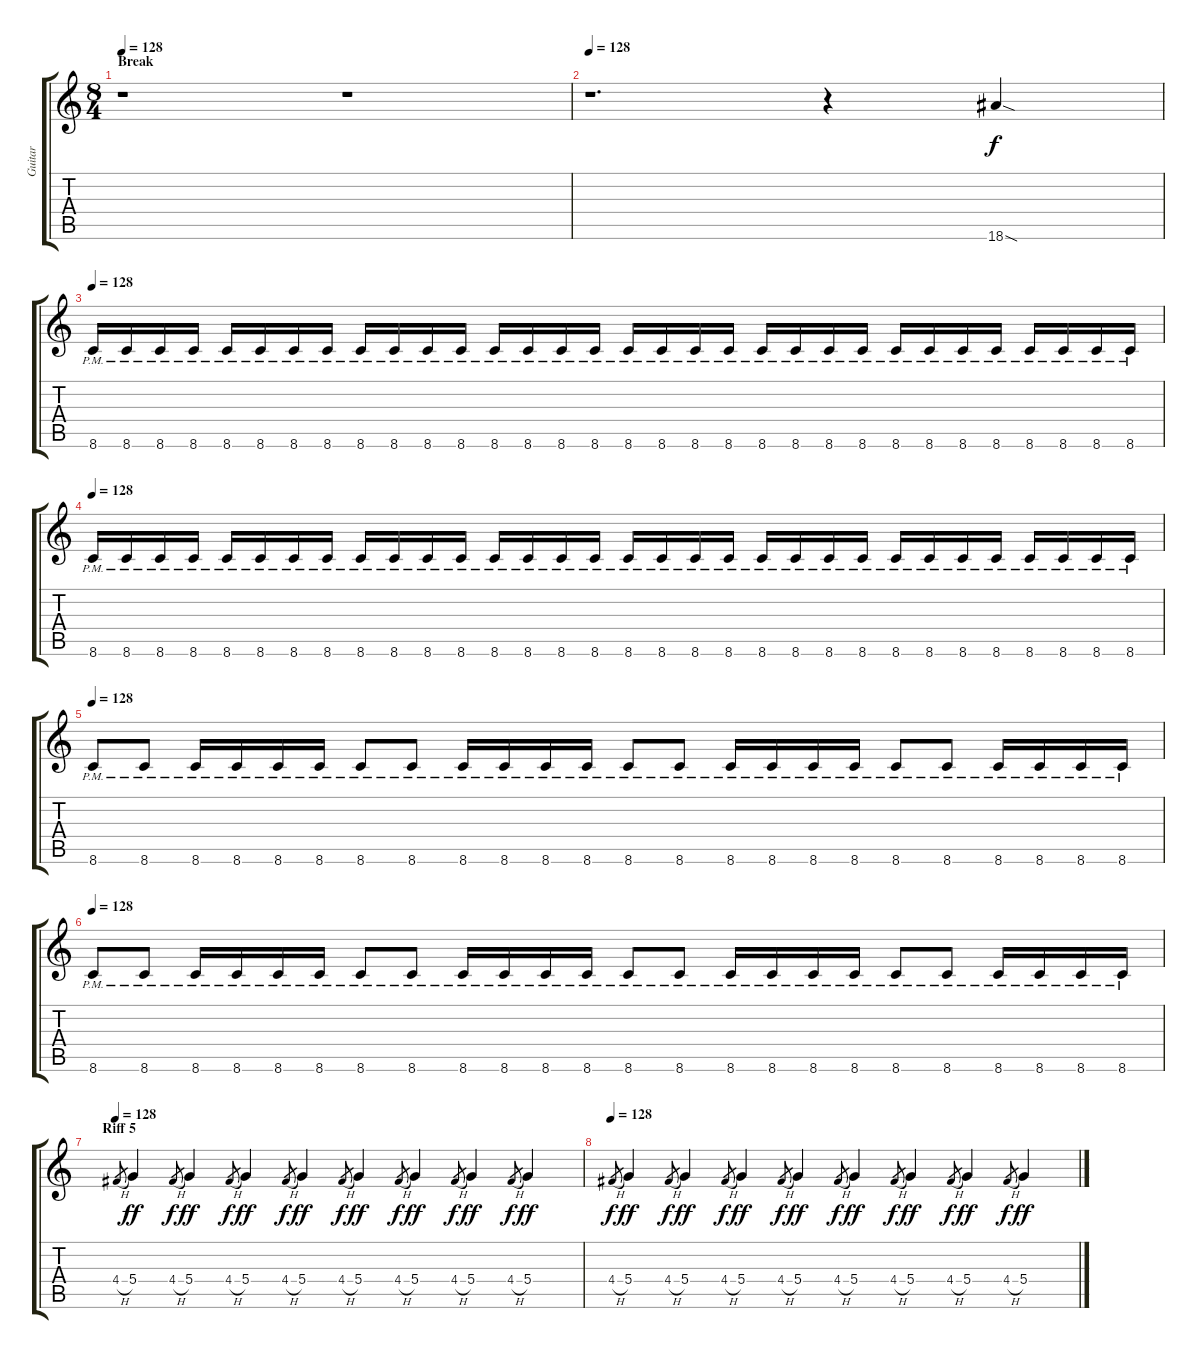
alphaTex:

\track ("Guitar" "Guitar") {instrument distortionguitar}
\staff {score tabs}
\tuning (E4 B3 G3 D3 A2 E2) {hide}
\ts (8 4)
\section ("" "Break")
\tempo 128
\clef g2
\ks c
r.1{dy f} r.1 |
\tempo 128
r.1{d} r.4 18.6{sod}.4 |
\tempo 128
8.6{pm}.16 8.6{pm}.16 8.6{pm}.16 8.6{pm}.16 8.6{pm}.16 8.6{pm}.16 8.6{pm}.16 8.6{pm}.16 8.6{pm}.16 8.6{pm}.16 8.6{pm}.16 8.6{pm}.16 8.6{pm}.16 8.6{pm}.16 8.6{pm}.16 8.6{pm}.16 8.6{pm}.16 8.6{pm}.16 8.6{pm}.16 8.6{pm}.16 8.6{pm}.16 8.6{pm}.16 8.6{pm}.16 8.6{pm}.16 8.6{pm}.16 8.6{pm}.16 8.6{pm}.16 8.6{pm}.16 8.6{pm}.16 8.6{pm}.16 8.6{pm}.16 8.6{pm}.16 |
\tempo 128
8.6{pm}.16 8.6{pm}.16 8.6{pm}.16 8.6{pm}.16 8.6{pm}.16 8.6{pm}.16 8.6{pm}.16 8.6{pm}.16 8.6{pm}.16 8.6{pm}.16 8.6{pm}.16 8.6{pm}.16 8.6{pm}.16 8.6{pm}.16 8.6{pm}.16 8.6{pm}.16 8.6{pm}.16 8.6{pm}.16 8.6{pm}.16 8.6{pm}.16 8.6{pm}.16 8.6{pm}.16 8.6{pm}.16 8.6{pm}.16 8.6{pm}.16 8.6{pm}.16 8.6{pm}.16 8.6{pm}.16 8.6{pm}.16 8.6{pm}.16 8.6{pm}.16 8.6{pm}.16 |
\tempo 128
8.6{pm}.8 8.6{pm}.8 8.6{pm}.16 8.6{pm}.16 8.6{pm}.16 8.6{pm}.16 8.6{pm}.8 8.6{pm}.8 8.6{pm}.16 8.6{pm}.16 8.6{pm}.16 8.6{pm}.16 8.6{pm}.8 8.6{pm}.8 8.6{pm}.16 8.6{pm}.16 8.6{pm}.16 8.6{pm}.16 8.6{pm}.8 8.6{pm}.8 8.6{pm}.16 8.6{pm}.16 8.6{pm}.16 8.6{pm}.16 |
\tempo 128
8.6{pm}.8 8.6{pm}.8 8.6{pm}.16 8.6{pm}.16 8.6{pm}.16 8.6{pm}.16 8.6{pm}.8 8.6{pm}.8 8.6{pm}.16 8.6{pm}.16 8.6{pm}.16 8.6{pm}.16 8.6{pm}.8 8.6{pm}.8 8.6{pm}.16 8.6{pm}.16 8.6{pm}.16 8.6{pm}.16 8.6{pm}.8 8.6{pm}.8 8.6{pm}.16 8.6{pm}.16 8.6{pm}.16 8.6{pm}.16 |
\section ("" "Riff 5")
\tempo 128
4.4{h}.8{gr} 5.4.4{dy ff} 4.4{h}.8{gr dy f} 5.4.4{dy ff} 4.4{h}.8{gr dy f} 5.4.4{dy ff} 4.4{h}.8{gr dy f} 5.4.4{dy ff} 4.4{h}.8{gr dy f} 5.4.4{dy ff} 4.4{h}.8{gr dy f} 5.4.4{dy ff} 4.4{h}.8{gr dy f} 5.4.4{dy ff} 4.4{h}.8{gr dy f} 5.4.4{dy ff} |
\tempo 128
4.4{h}.8{gr dy f} 5.4.4{dy ff} 4.4{h}.8{gr dy f} 5.4.4{dy ff} 4.4{h}.8{gr dy f} 5.4.4{dy ff} 4.4{h}.8{gr dy f} 5.4.4{dy ff} 4.4{h}.8{gr dy f} 5.4.4{dy ff} 4.4{h}.8{gr dy f} 5.4.4{dy ff} 4.4{h}.8{gr dy f} 5.4.4{dy ff} 4.4{h}.8{gr dy f} 5.4.4{dy ff}
